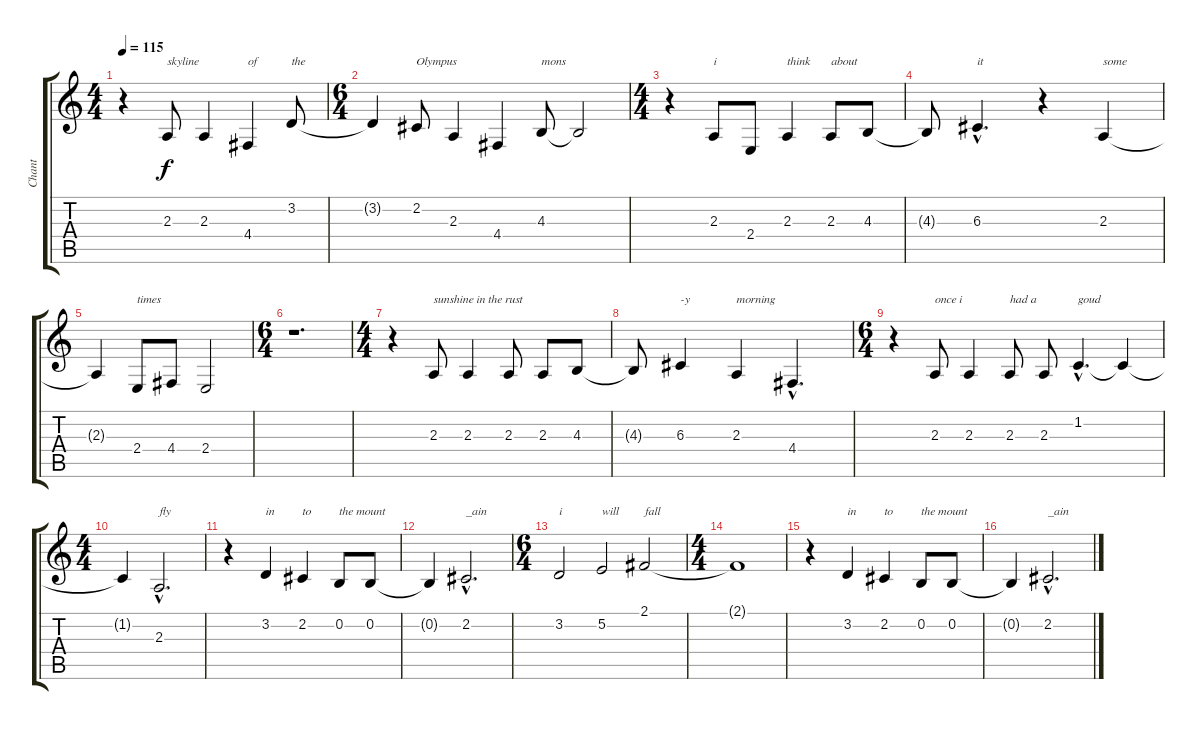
\track ("Chant" "Chant") {instrument honkytonkpiano}
\staff {score tabs}
\tuning (E4 B3 G3 D3 A2 E2) {hide}
\ts (4 4)
\tempo 115
\clef g2
\ks c
r.4{dy f} 2.3.8{txt "skyline"} 2.3.4 4.4.4{txt "of "} 3.2.8{txt "the"} |
\ts (6 4)
3.2{t}.4 2.2.8{txt "Olympus"} 2.3.4 4.4.4 4.3.8{txt "mons"} 4.3{t}.2 |
\ts (4 4)
r.4 2.3.8{txt "i "} 2.4.8 2.3.4{txt "think"} 2.3.8{txt "about"} 4.3.8 |
4.3{t}.8 6.3{hac}.4{d txt "it"} r.4 2.3.4{txt "some"} |
2.3{t}.4 2.4.8{txt "times"} 4.4.8 2.4.2 |
\ts (6 4)
r.1{d} |
\ts (4 4)
\section ("" "")
r.4 2.3.8{txt "sunshine in the rust"} 2.3.4 2.3.8 2.3.8 4.3.8 |
4.3{t}.8 6.3.4{txt "-y"} 2.3.4{txt "morning"} 4.4{hac}.4{d} |
\ts (6 4)
r.4 2.3.8{txt "once i"} 2.3.4 2.3.8{txt "had a"} 2.3.8 1.2{hac}.4{d txt "goud"} 1.2{t}.4 |
\ts (4 4)
1.2{t}.4 2.3{hac}.2{d txt "fly"} |
r.4 3.2.4{txt "in"} 2.2.4{txt "to"} 0.2.8{txt "the mount"} 0.2.8 |
0.2{t}.4 2.2{hac}.2{d txt "_ain"} |
\ts (6 4)
3.2.2{txt "i"} 5.2.2{txt "will"} 2.1.2{txt "fall"} |
\ts (4 4)
2.1{t}.1 |
r.4 3.2.4{txt "in"} 2.2.4{txt "to"} 0.2.8{txt "the mount"} 0.2.8 |
0.2{t}.4 2.2{hac}.2{d txt "_ain"}
